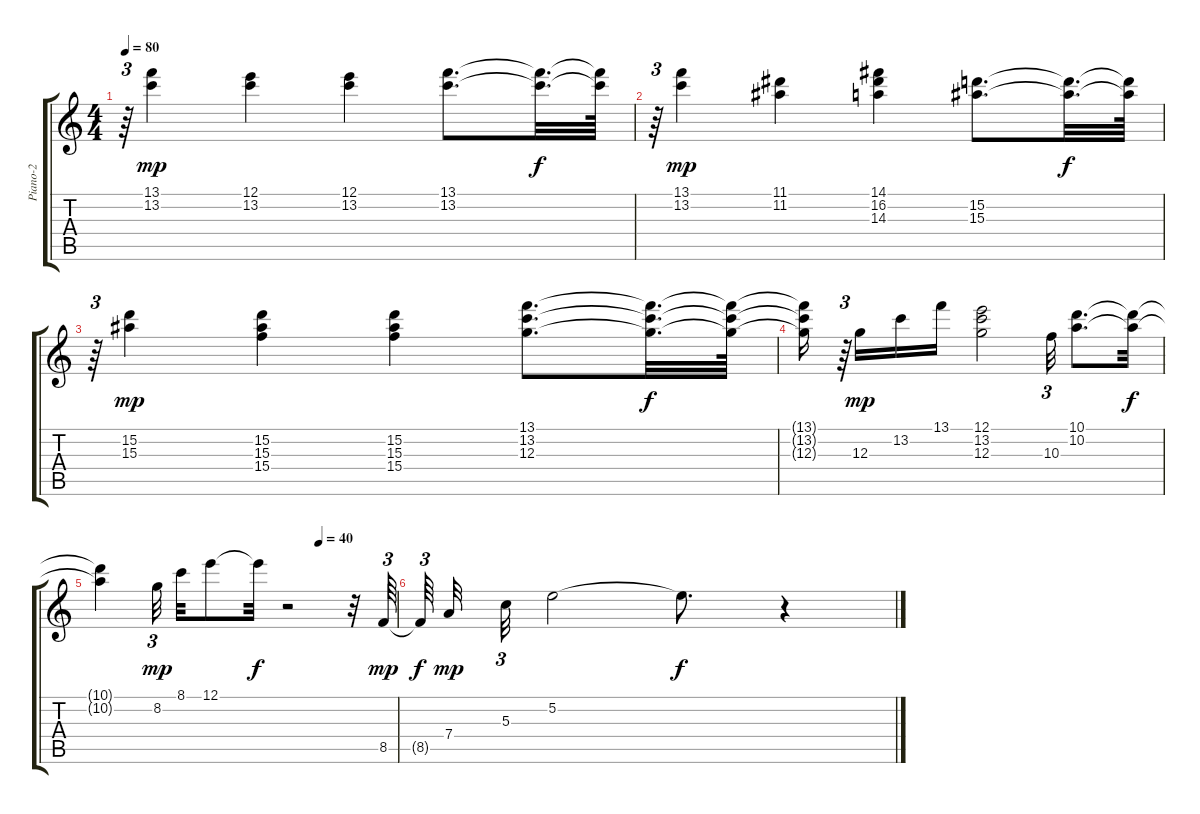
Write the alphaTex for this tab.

\track ("Piano-2" "Piano-2") {instrument acousticguitarsteel}
\staff {score tabs}
\tuning (E4 B3 G3 D3 A2 E2) {hide}
\ts (4 4)
\tempo 80
\clef g2
\ks c
r.64{tu (3 2) dy f} (13.1 13.2).4{dy mp} (12.1 13.2).4 (12.1 13.2).4 (13.1 13.2).8{d} (13.1{t} 13.2{t}).32{d dy f} (13.1{t} 13.2{t}).64 |
r.64{tu (3 2)} (13.1 13.2).4{dy mp} (11.1 11.2).4 (14.1 16.2 14.3).4 (15.2 15.3).8{d} (15.2{t} 15.3{t}).32{d dy f} (15.2{t} 15.3{t}).64 |
r.64{tu (3 2)} (15.2 15.3).4{dy mp} (15.2 15.3 15.4).4 (15.2 15.3 15.4).4 (13.1 13.2 12.3).8{d} (13.1{t} 13.2{t} 12.3{t}).32{d dy f} (13.1{t} 13.2{t} 12.3{t}).64 |
(13.1{t} 13.2{t} 12.3{t}).16 r.64{tu (3 2)} 12.3.16{dy mp} 13.2.16 13.1.16 (12.1 13.2 12.3).2 10.3.32{tu (3 2)} (10.1 10.2).8{d} (10.1{t} 10.2{t}).32{dy f} |
\tempo (40 0.7395833333333334)
(10.1{t} 10.2{t}).4 8.2.32{tu (3 2) dy mp beam splitsecondary} 8.1.32 12.1.8 12.1{t}.32{dy f} r.2 r.32 8.5.64{tu (3 2) dy mp} |
8.5{t}.64{tu (3 2) dy f beam splitsecondary} 7.4.32{dy mp} 5.3.32{tu (3 2)} 5.2.2 5.2{t}.8{d dy f} r.4
